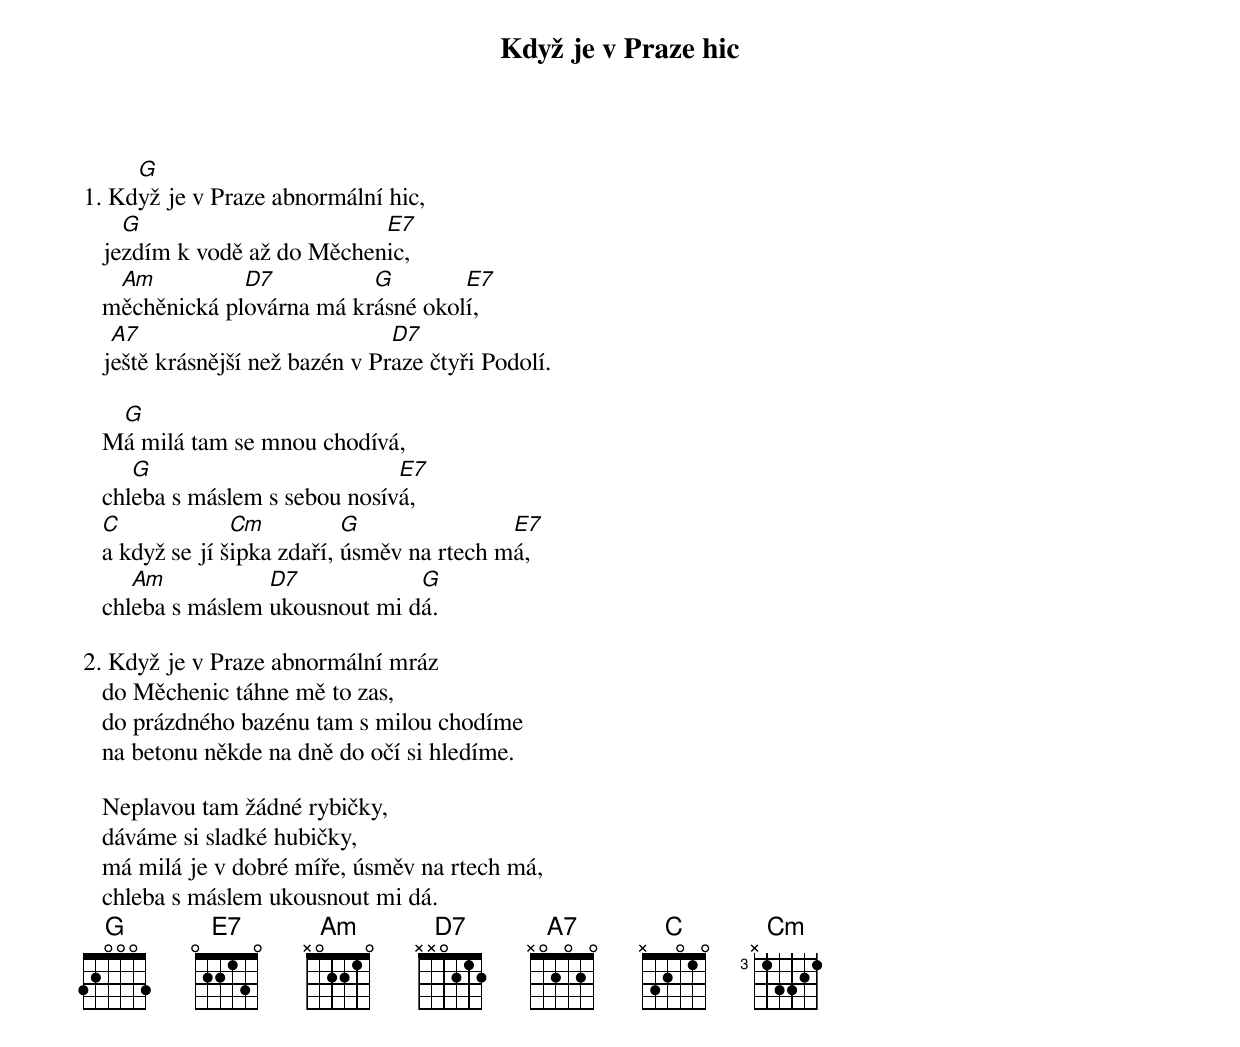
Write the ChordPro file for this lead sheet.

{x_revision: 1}
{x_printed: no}

{artist Mládek, Ivan}
{source https://zpevniky.com/zpevnik.php?zpevnik=168&pisnicka=200}

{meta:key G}
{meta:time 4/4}

{title: Když je v Praze hic}

{start_of_verse}
1. Kd[G]yž je v Praze abnormální hic,
   je[G]zdím k vodě až do Měchen[E7]ic,
   m[Am]ěchěnická pl[D7]ovárna má kr[G]ásné okol[E7]í,
   j[A7]eště krásnější než bazén v Pr[D7]aze čtyři Podolí.

   M[G]á milá tam se mnou chodívá,
   chl[G]eba s máslem s sebou nosív[E7]á,
   [C]a když se jí š[Cm]ipka zdaří, [G]úsměv na rtech m[E7]á,
   chl[Am]eba s máslem [D7]ukousnout mi d[G]á.
{end_of_verse}

{start_of_verse}
2. Když je v Praze abnormální mráz
   do Měchenic táhne mě to zas,
   do prázdného bazénu tam s milou chodíme
   na betonu někde na dně do očí si hledíme.

   Neplavou tam žádné rybičky,
   dáváme si sladké hubičky,
   má milá je v dobré míře, úsměv na rtech má,
   chleba s máslem ukousnout mi dá.
{end_of_verse}
